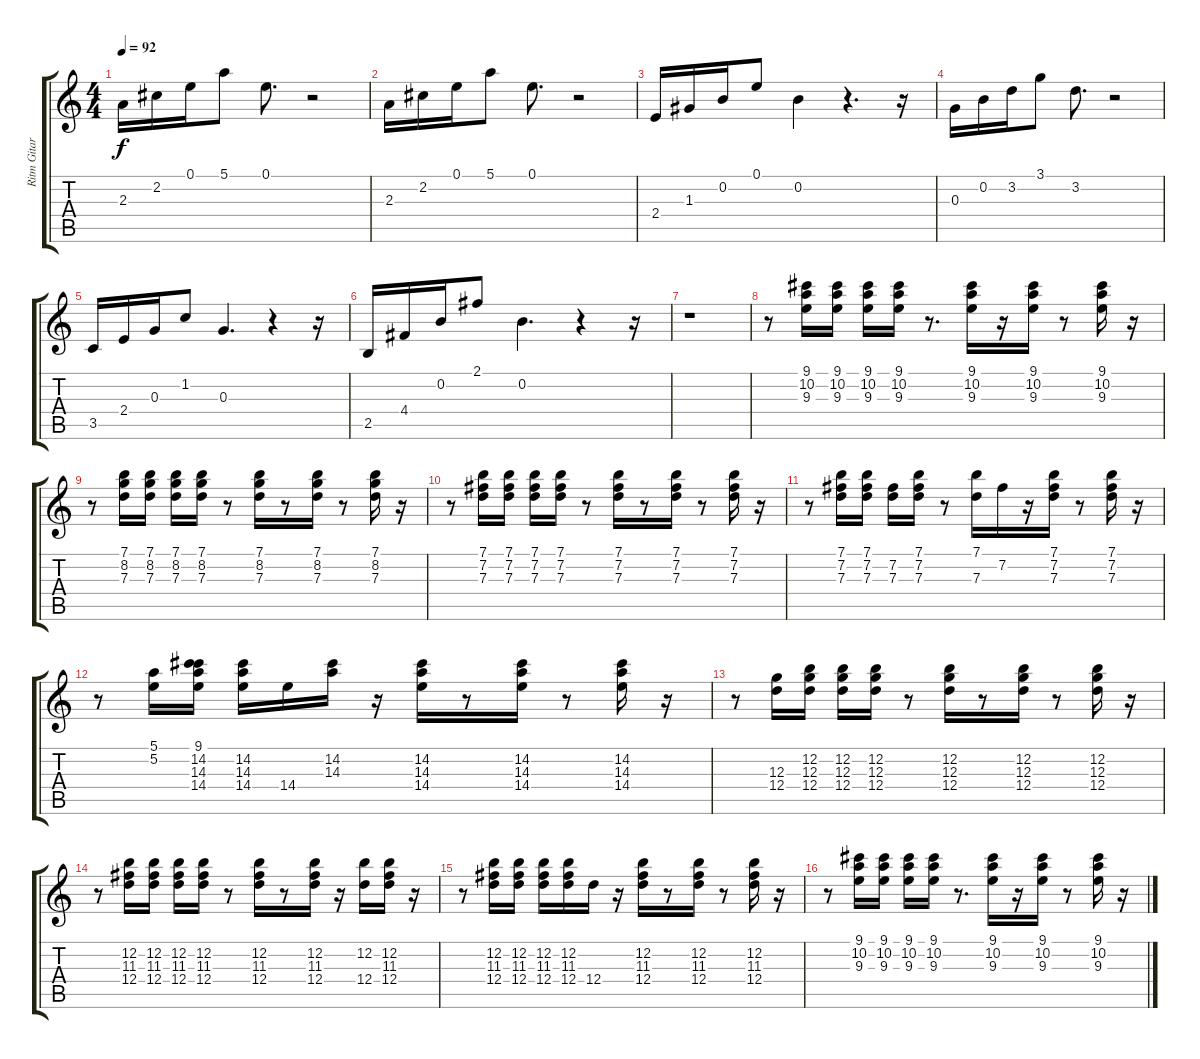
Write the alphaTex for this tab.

\track ("Ritm Gitar" "Ritm Gitar") {instrument acousticguitarsteel}
\staff {score tabs}
\tuning (E4 B3 G3 D3 A2 E2) {hide}
\ts (4 4)
\tempo 92
\clef g2
\ks c
2.3.16{dy f} 2.2.16 0.1.16 5.1.8 0.1.8{d} r.2 |
2.3.16 2.2.16 0.1.16 5.1.8 0.1.8{d} r.2 |
2.4.16 1.3.16 0.2.16 0.1.8 0.2.4 r.4{d} r.16 |
0.3.16 0.2.16 3.2.16 3.1.8 3.2.8{d} r.2 |
3.5.16 2.4.16 0.3.16 1.2.8 0.3.4{d} r.4 r.16 |
2.5.16 4.4.16 0.2.16 2.1.8 0.2.4{d} r.4 r.16 |
r.1 |
r.8 (9.1 10.2 9.3).16 (9.1 10.2 9.3).16 (9.1 10.2 9.3).16 (9.1 10.2 9.3).16 r.8{d} (9.1 10.2 9.3).16 r.16 (9.1 10.2 9.3).16 r.8 (9.1 10.2 9.3).16 r.16 |
r.8 (7.1 8.2 7.3).16 (7.1 8.2 7.3).16 (7.1 8.2 7.3).16 (7.1 8.2 7.3).16 r.8 (7.1 8.2 7.3).16 r.8 (7.1 8.2 7.3).16 r.8 (7.1 8.2 7.3).16 r.16 |
r.8 (7.1 7.2 7.3).16 (7.1 7.2 7.3).16 (7.1 7.2 7.3).16 (7.1 7.2 7.3).16 r.8 (7.1 7.2 7.3).16 r.8 (7.1 7.2 7.3).16 r.8 (7.1 7.2 7.3).16 r.16 |
r.8 (7.1 7.2 7.3).16 (7.1 7.2 7.3).16 (7.2 7.3).16 (7.1 7.2 7.3).16 r.8 (7.1 7.3).16 7.2.16 r.16 (7.1 7.2 7.3).16 r.8 (7.1 7.2 7.3).16 r.16 |
r.8 (5.1 5.2).16 (9.1 14.2 14.3 14.4).16 (14.2 14.3 14.4).16 14.4.16 (14.2 14.3).16 r.16 (14.2 14.3 14.4).16 r.8 (14.2 14.3 14.4).16 r.8 (14.2 14.3 14.4).16 r.16 |
r.8 (12.3 12.4).16 (12.2 12.3 12.4).16 (12.2 12.3 12.4).16 (12.2 12.3 12.4).16 r.8 (12.2 12.3 12.4).16 r.8 (12.2 12.3 12.4).16 r.8 (12.2 12.3 12.4).16 r.16 |
r.8 (12.2 11.3 12.4).16 (12.2 11.3 12.4).16 (12.2 11.3 12.4).16 (12.2 11.3 12.4).16 r.8 (12.2 11.3 12.4).16 r.8 (12.2 11.3 12.4).16 r.16 (12.2 12.4).16 (12.2 11.3 12.4).16 r.16 |
r.8 (12.2 11.3 12.4).16 (12.2 11.3 12.4).16 (12.2 11.3 12.4).16 (12.2 11.3 12.4).16 12.4.16 r.16 (12.2 11.3 12.4).16 r.8 (12.2 11.3 12.4).16 r.8 (12.2 11.3 12.4).16 r.16 |
r.8 (9.1 10.2 9.3).16 (9.1 10.2 9.3).16 (9.1 10.2 9.3).16 (9.1 10.2 9.3).16 r.8{d} (9.1 10.2 9.3).16 r.16 (9.1 10.2 9.3).16 r.8 (9.1 10.2 9.3).16 r.16
